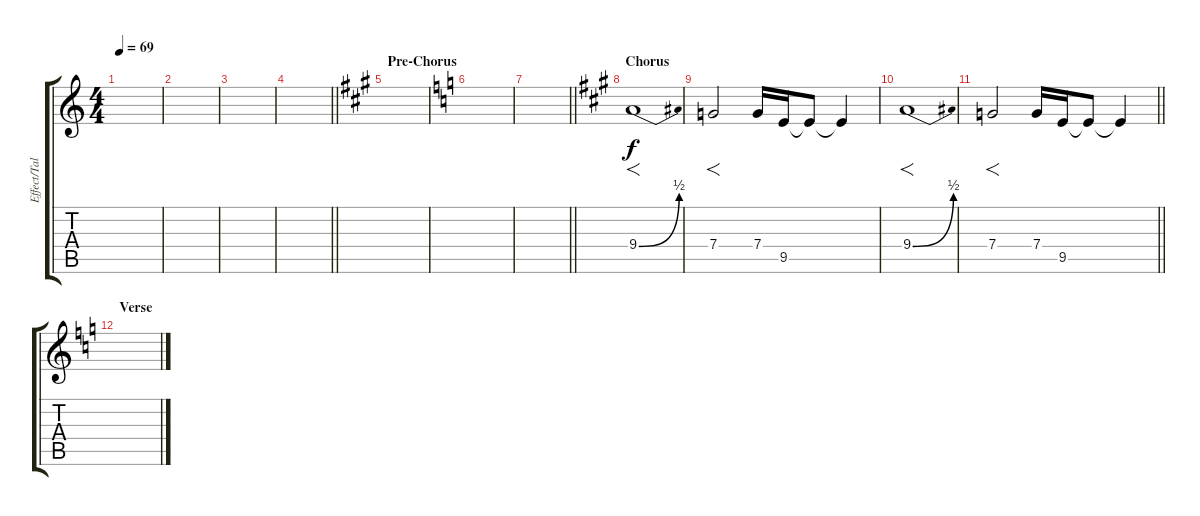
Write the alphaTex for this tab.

\track ("Effect/Talkbox/Zack Solo" "Effect/Tal") {instrument distortionguitar}
\staff {score tabs}
\tuning (D4 A3 F3 C3 G2 D2) {hide}
\ts (4 4)
\tempo 69
\clef g2
\ks c
|
|
|
\barLineRight lightlight
|
\section ("" "Pre-Chorus")
\ks a
|
\ks c
|
\barLineRight lightlight
|
\section ("" "Chorus")
\ks a
9.4{be (bend 0 0 60 2)}.1{f dy f} |
7.4.2{f} 7.4.16 9.5.16 9.5{t}.8 9.5{t}.4 |
9.4{be (bend 0 0 60 2)}.1{f} |
\barLineRight lightlight
7.4.2{f} 7.4.16 9.5.16 9.5{t}.8 9.5{t}.4 |
\section ("" "Verse")
\ks c
